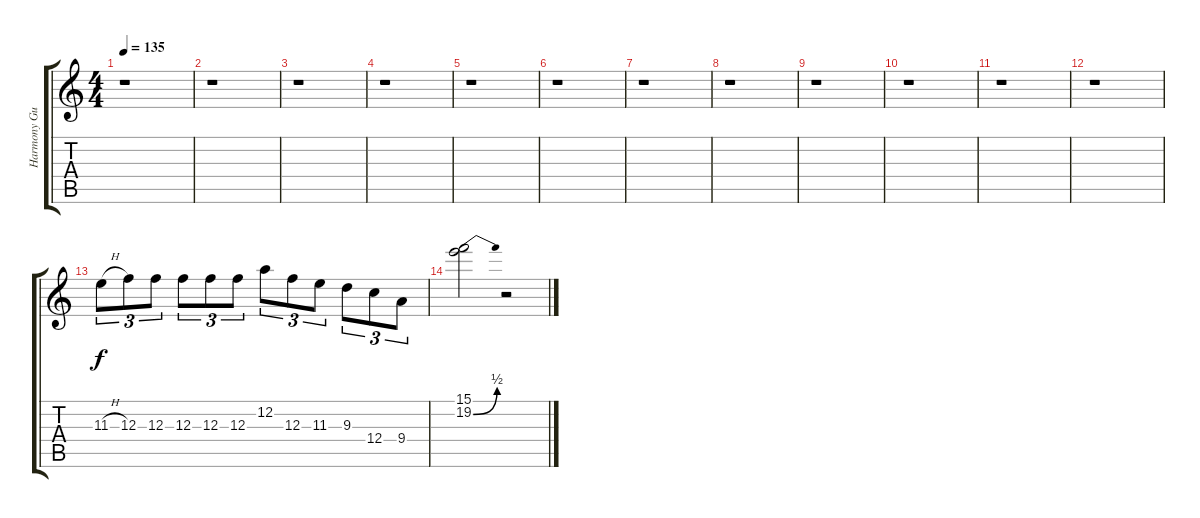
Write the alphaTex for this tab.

\track ("Harmony Guitar" "Harmony Gu") {instrument overdrivenguitar}
\staff {score tabs}
\tuning (D4 A3 F3 C3 G2 D2) {hide}
\ts (4 4)
\tempo 135
\clef g2
\ks c
r.1{dy f} |
r.1 |
r.1 |
r.1 |
r.1 |
r.1 |
r.1 |
r.1 |
r.1 |
r.1 |
r.1 |
r.1 |
11.3{h}.8{tu (3 2)} 12.3.8{tu (3 2)} 12.3.8{tu (3 2)} 12.3.8{tu (3 2)} 12.3.8{tu (3 2)} 12.3.8{tu (3 2)} 12.2.8{tu (3 2)} 12.3.8{tu (3 2)} 11.3.8{tu (3 2)} 9.3.8{tu (3 2)} 12.4.8{tu (3 2)} 9.4.8{tu (3 2)} |
(15.1 19.2{be (bend 0 0 60 2)}).2 r.2
